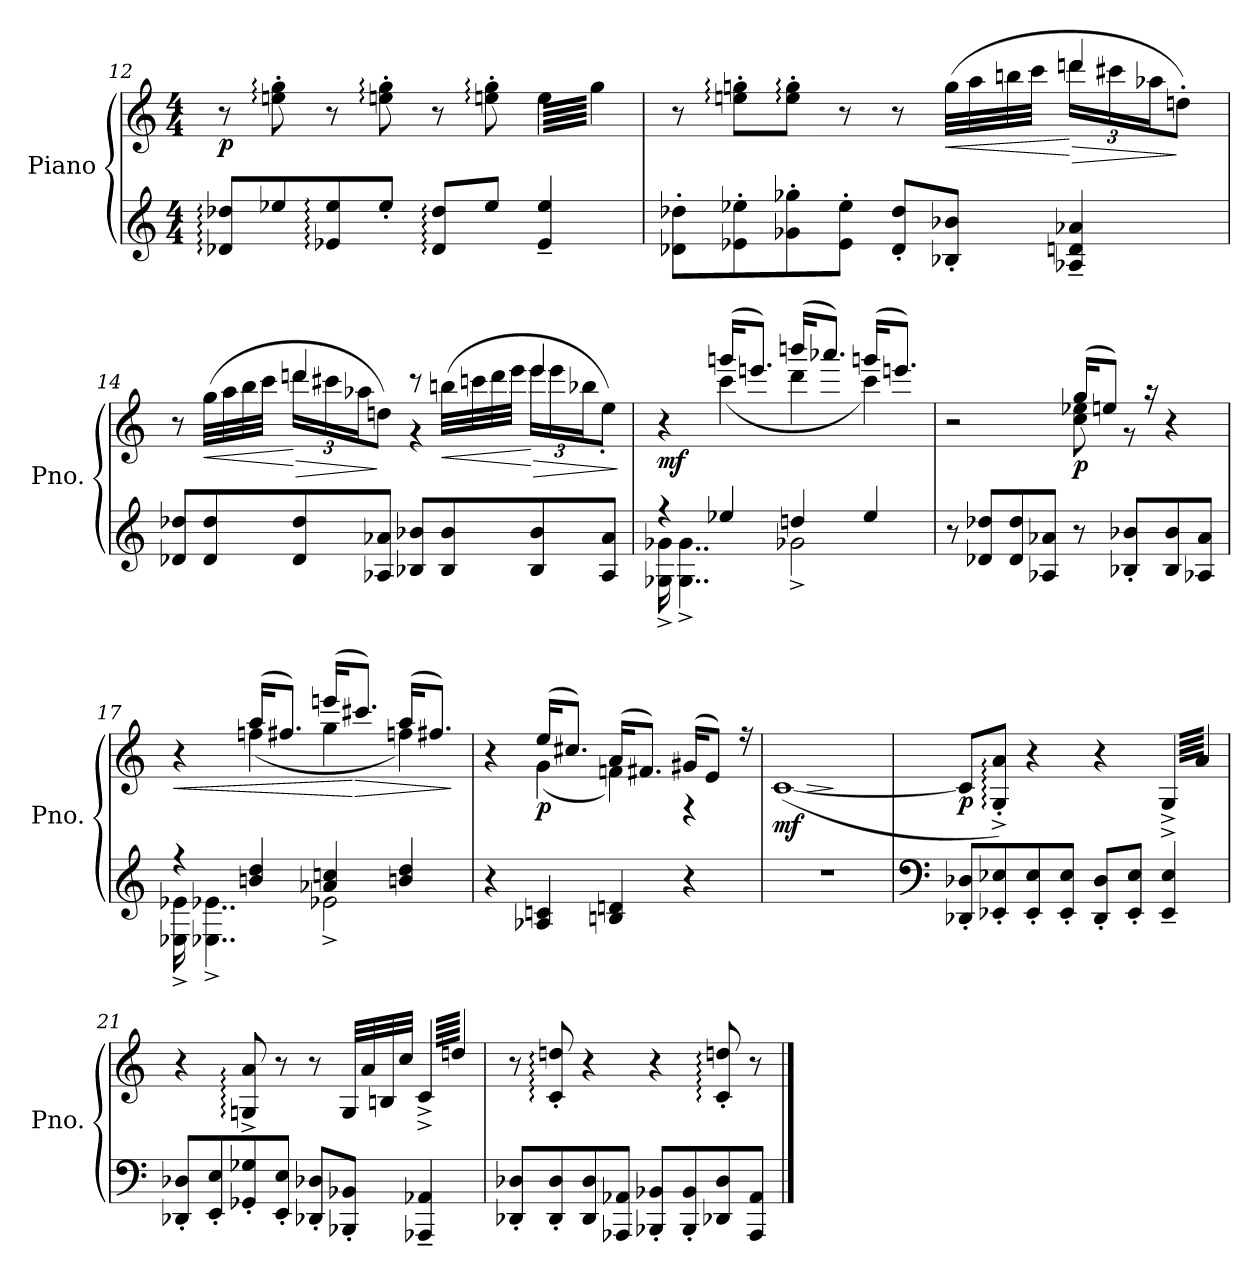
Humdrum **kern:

**kern	**kern	**dynam
*part1	*part1	*part1
*staff2	*staff1	*staff1/2
*I"Piano	*	*
*I'Pno.	*	*
*clefG2	*clefG2	*
*k[]	*k[]	*
*M4/4	*M4/4	*
=12	=12	=12
!	!	!LO:DY:b
8d-X/: 8dd-X/:L	8r	p
8ee-X/	8een\:' 8gg\:'	.
8e-X/: 8ee-/:	8r	.
8ee-'/J	8een\:' 8gg\:'	.
8d-/: 8dd-/:L	8r	.
8ee-/J	8een\:' 8gg\:'	.
*	*tremolo	*
4e-/~ 4ee-/~	(>64ee\LLLL	.
.	64gg\)	.
.	64ee\	.
.	64gg\)	.
.	64ee\	.
.	64gg\)	.
.	64ee\	.
.	64gg\)	.
.	64ee\	.
.	64gg\)	.
.	64ee\	.
.	64gg\)	.
.	64ee\	.
.	64gg\)	.
.	64ee\	.
.	64gg\)JJJJ	.
*	*Xtremolo	*
!!LO:PB:g=z
=13	=13	=13
*	*MM120	*
*	*^	*
8d-X\' 8dd-X\'L	8r	2.ryy	.
.	.	.	.
.	.	.	.
.	.	.	.
.	.	.	.
.	.	.	.
.	.	.	.
.	.	.	.
8e-X\' 8ee-X\'	8een\:' 8ggn\:'L	.	.
8g-X\' 8gg-X\'	8ee\:' 8gg\:'J	.	.
8e-\' 8ee-\'J	8r	.	.
8d-/' 8dd-/'L	8r	.	.
!	!	!	!LO:HP:b
8B-X/' 8b-X/'J	(>32gg\LLL	.	<
.	32aa\	.	.
.	32bbn\	.	.
.	32ccc\JJJ	.	.
*	*Xbrackettup	*	*
!	!	!	!LO:HP:n=1:b
4A-X/~ 4dn/~ 4a-X/~	24dddn\LL	4ddd/	[ >
.	24ccc#X\	.	.
.	24aa-X\J	.	.
.	8ddn'\J)	.	]
!!LO:LB:g=z	!!
=14	=14	=14	=14
8d-X/ 8dd-X/L	8r	4ryy	.
!	!	!	!LO:HP:b
8d-/ 8dd-/	(>32gg\LLL	.	<
.	32aa\	.	.
.	32bb\	.	.
.	32ccc\JJJ	.	.
!	!	!	!LO:HP:n=1:b
8d-/ 8dd-/	4ddd/	24dddn\LL	[ >
.	.	24ccc#X\	.
.	.	24aa-X\J	.
8A-X/ 8a-X/J	.	8ddn\J)	]
8B-X/ 8b-X/L	8r	4r	.
!	!	!	!LO:HP:b
8B-/ 8b-/	(>32bbn\LLL	.	<
.	32cccn\	.	.
.	32ddd\	.	.
.	32eee\JJJ	.	.
!	!	!	!LO:HP:n=1:b
8B-/ 8b-/	4eee/	24eee\LL	[ >
.	.	24eee\	.
.	.	24bb-X\J	.
8A-/ 8a-/J	.	8ee'\J)	.
*	*v	*v	*
.	.	]
=15	=15	=15
*^	*^	*
!	!	!	!	!LO:DY:b
4r	16G-X\^ 16g-X\^	4r	4ryy	mf
.	4..G-\^ 4..g-\^	.	.	.
4ee-X/	.	(>16gggn/KL	(<4ccc\	.
.	.	8.eeen/J)	.	.
4ddn/	2g-X^\	(>16bbbn/KL	4ddd\	.
.	.	8.aaa-X/J)	.	.
4ee-/	.	(>16gggn/KL	4ccc\)	.
.	.	8.eeen/J)	.	.
*v	*v	*	*	*
!!LO:LB:g=z	!!
=16	=16	=16	=16
8r	2r	2ryy	.
8d-X/ 8dd-X/L	.	.	.
8d-/ 8dd-/	.	.	.
8A-X/ 8a-X/J	.	.	.
!	!	!	!LO:DY:b
8r	(>16gg/KL	8cc\ 8ee-X\	p
.	8een/J)	.	.
8B-X/' 8b-X/'L	.	8r	.
.	16r	.	.
8B-/ 8b-/	4r	4ryy	.
8A-X/ 8a-/J	.	.	.
=17	=17	=17	=17
*	*MM108	*	*
*^	*	*	*
!	!	!	!	!LO:HP:b
4r	16E-X\^ 16e-X\^	4r	4ryy	<
.	4..E-X\^ 4..e-X\^	.	.	.
4bn/ 4dd/	.	(>16aa/KL	(<4ffn\	.
.	.	8.ff#X/J)	.	.
4a-X/ 4ccn/	2e-X^\	(>16eeen/KL	4gg\	.
!	!	!	!	!LO:HP:n=1:b
.	.	8.ccc#X/J)	.	[ >
4bn/ 4dd/	.	(>16aa/KL	4ffn\)	.
.	.	8.ff#X/J)	.	.
*v	*v	*	*	*
*	*v	*v	*
.	.	]
=18	=18	=18
*	*^	*
4r	4r	4ryy	.
!	!	!	!LO:DY:b
4A-X/ 4cn/	(>16ee/KL	(<4g\	p
.	8.cc#X/J)	.	.
4Bn/ 4dn/	(>16a/KL	4fn\)	.
.	8.f#X/J)	.	.
4r	(>16g#X/KL	4r	.
.	8e/J)	.	.
.	16r	.	.
*	*v	*v	*
!!LO:LB:g=z
=19	=19	=19
!	!	!LO:HP:b
!	!	!LO:DY:n=1:b
1r	(>[1c	> mf
.	.	]
=20	=20	=20
*clefF4	*	*
!	!	!LO:DY:b
8DD-X/' 8D-X/'L	8c/L]	p
8EE-X/' 8E-X/'	8G/:'^ 8a/:'^J)	.
8EE-/' 8E-/'	4r	.
8EE-/' 8E-/'J	.	.
8DD-/' 8D-/'L	4r	.
8EE-/' 8E-/'J	.	.
*	*brackettup	*
*	*tremolo	*
4EE-/~ 4E-/~	64G^/LLLL	.
.	64a/	.
.	64G^/	.
.	64a/	.
.	64G^/	.
.	64a/	.
.	64G^/	.
.	64a/	.
.	64G^/	.
.	64a/	.
.	64G^/	.
.	64a/	.
.	64G^/	.
.	64a/	.
.	64G^/	.
.	64a/JJJJ	.
*	*Xtremolo	*
=21	=21	=21
8DD-X/' 8D-X/'L	4r	.
.	.	.
.	.	.
.	.	.
.	.	.
.	.	.
.	.	.
.	.	.
8EE/' 8E/'	.	.
8GG-X/' 8G-X/'	8Gn/:^ 8a/:^	.
8EE/' 8E/'J	8r	.
8DD-X/' 8D-X/'L	8r	.
8BBB-X/' 8BB-X/'J	(>32G/LLL	.
.	32a/	.
.	32Bn/	.
.	32cc/JJJ	.
*	*tremolo	*
4AAA-X/~ 4AA-X/~	64c^/LLLL	.
.	64ddn/)	.
.	64c^/	.
.	64ddn/)	.
.	64c^/	.
.	64ddn/)	.
.	64c^/	.
.	64ddn/)	.
.	64c^/	.
.	64ddn/)	.
.	64c^/	.
.	64ddn/)	.
.	64c^/	.
.	64ddn/)	.
.	64c^/	.
.	64ddn/)JJJJ	.
*	*Xtremolo	*
!!LO:LB:g=z
=22	=22	=22
8DD-X/' 8D-X/'L	8r	.
.	.	.
.	.	.
.	.	.
.	.	.
.	.	.
.	.	.
.	.	.
8DD-/' 8D-/'	8c/:' 8ddn/:'	.
8DD-/ 8D-/	4r	.
8AAA-X/ 8AA-X/J	.	.
8BBB-X/' 8BB-X/'L	4r	.
8BBB-/' 8BB-/'	.	.
8DD-X/ 8D-/	8c/:' 8ddn/:'	.
8AAA-/ 8AA-/J	8r	.
==	==	==
*-	*-	*-
